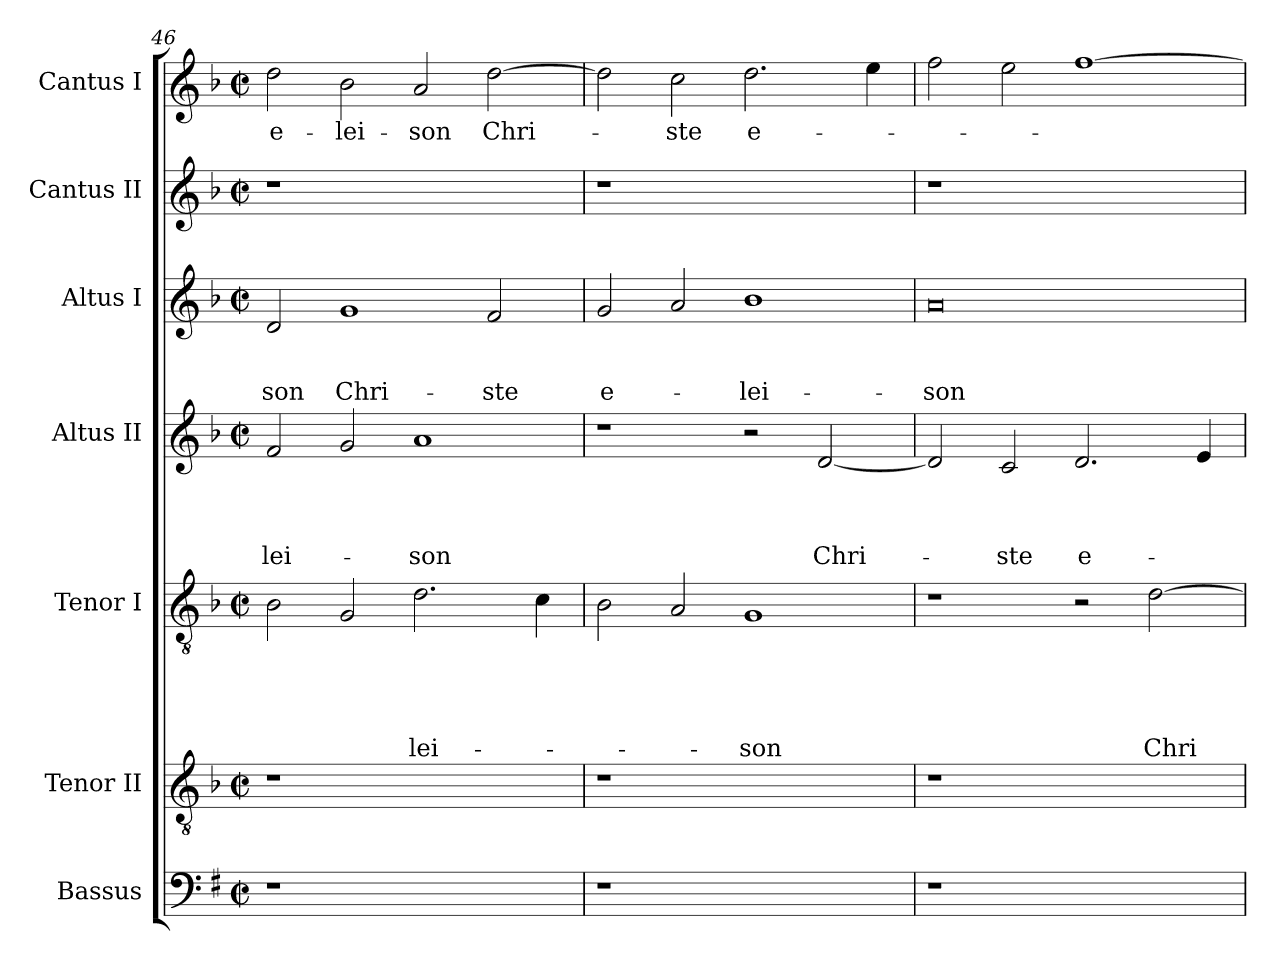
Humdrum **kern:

**kern	**kern	**kern	**text	**text	**text	**text	**text	**kern	**text	**text	**text	**text	**kern	**text	**text	**text	**kern	**kern	**text
*part7	*part6	*part5	*part5	*part5	*part5	*part5	*part5	*part4	*part4	*part4	*part4	*part4	*part3	*part3	*part3	*part3	*part2	*part1	*part1
*staff7	*staff6	*staff5	*staff5	*staff5	*staff5	*staff5	*staff5	*staff4	*staff4	*staff4	*staff4	*staff4	*staff3	*staff3	*staff3	*staff3	*staff2	*staff1	*staff1
*I"Bassus	*I"Tenor II	*I"Tenor I	*	*	*	*	*	*I"Altus II	*	*	*	*	*I"Altus I	*	*	*	*I"Cantus  II	*I"Cantus I	*
*I'B	*I'T2	*I'T1	*	*	*	*	*	*I'A2	*	*	*	*	*I'A1	*	*	*	*I'C2	*I'C1	*
!!LO:LB:g=z
*clefF4	*clefGv2	*clefGv2	*	*	*	*	*	*clefG2	*	*	*	*	*clefG2	*	*	*	*clefG2	*clefG2	*
*ITrd1c2	*ITrd8c14	*	*	*	*	*	*	*	*	*	*	*	*	*	*	*	*	*	*
*k[b-]	*k[b-]	*k[b-]	*	*	*	*	*	*k[b-]	*	*	*	*	*k[b-]	*	*	*	*k[b-]	*k[b-]	*
*d:	*d:	*d:	*	*	*	*	*	*d:	*	*	*	*	*d:	*	*	*	*d:	*d:	*
*M2/2	*M2/2	*M2/2	*	*	*	*	*	*M2/2	*	*	*	*	*M2/2	*	*	*	*M2/2	*M2/2	*
*met(c|)	*met(c|)	*met(c|)	*	*	*	*	*	*met(c|)	*	*	*	*	*met(c|)	*	*	*	*met(c|)	*met(c|)	*
=46	=46	=46	=46	=46	=46	=46	=46	=46	=46	=46	=46	=46	=46	=46	=46	=46	=46	=46	=46
!	!	!	!	!	!	!	!	!	!	!	!	!LO:LY:b	!	!	!	!LO:LY:b	!	!	!LO:LY:b
1r	1r	2B-\	.	.	.	.	.	2f/	.	.	.	-lei-	2d/	.	.	-son	1r	2dd\	e-
!	!	!	!	!	!	!	!	!	!	!	!	!	!	!	!	!LO:LY:b	!	!	!LO:LY:b
.	.	2G/	.	.	.	.	.	2g/	.	.	.	.	1g	.	.	Chri-	.	2b-\	-lei-
!	!	!	!	!	!	!	!LO:LY:b	!	!	!	!	!LO:LY:b	!	!	!	!	!	!	!LO:LY:b
1ryy	1ryy	2.d\	.	.	.	.	-lei-	1a	.	.	.	-son	.	.	.	.	1ryy	2a/	-son
!	!	!	!	!	!	!	!	!	!	!	!	!	!	!	!	!LO:LY:b	!	!	!LO:LY:b
.	.	.	.	.	.	.	.	.	.	.	.	.	2f/	.	.	-ste	.	[2dd\	Chri-
.	.	4c\	.	.	.	.	.	.	.	.	.	.	.	.	.	.	.	.	.
=47	=47	=47	=47	=47	=47	=47	=47	=47	=47	=47	=47	=47	=47	=47	=47	=47	=47	=47	=47
!	!	!	!	!	!	!	!	!	!	!	!	!	!	!	!	!LO:LY:b	!	!	!
1r	1r	2B-\	.	.	.	.	.	1r	.	.	.	.	2g/	.	.	e-	1r	2dd\]	.
!	!	!	!	!	!	!	!	!	!	!	!	!	!	!	!	!	!	!	!LO:LY:b
.	.	2A/	.	.	.	.	.	.	.	.	.	.	2a/	.	.	.	.	2cc\	-ste
!	!	!	!	!	!	!	!LO:LY:b	!	!	!	!	!	!	!	!	!LO:LY:b	!	!	!LO:LY:b
1ryy	1ryy	1G	.	.	.	.	-son	2r	.	.	.	.	1b-	.	.	-lei-	1ryy	2.dd\	e-
!	!	!	!	!	!	!	!	!	!	!	!	!LO:LY:b	!	!	!	!	!	!	!
.	.	.	.	.	.	.	.	[2d/	.	.	.	Chri-	.	.	.	.	.	.	.
.	.	.	.	.	.	.	.	.	.	.	.	.	.	.	.	.	.	4ee\	.
=48	=48	=48	=48	=48	=48	=48	=48	=48	=48	=48	=48	=48	=48	=48	=48	=48	=48	=48	=48
!	!	!	!	!	!	!	!	!	!	!	!	!	!	!	!	!LO:LY:b	!	!	!
1r	1r	1r	.	.	.	.	.	2d/]	.	.	.	.	0a	.	.	-son	1r	2ff\	.
!	!	!	!	!	!	!	!	!	!	!	!	!LO:LY:b	!	!	!	!	!	!	!
.	.	.	.	.	.	.	.	2c/	.	.	.	-ste	.	.	.	.	.	2ee\	.
!	!	!	!	!	!	!	!	!	!	!	!	!LO:LY:b	!	!	!	!	!	!	!
1ryy	1ryy	2r	.	.	.	.	.	2.d/	.	.	.	e-	.	.	.	.	1ryy	[1ff	.
!	!	!	!	!	!	!	!LO:LY:b	!	!	!	!	!	!	!	!	!	!	!	!
.	.	[2d\	.	.	.	.	Chri-	.	.	.	.	.	.	.	.	.	.	.	.
.	.	.	.	.	.	.	.	4e/	.	.	.	.	.	.	.	.	.	.	.
=	=	=	=	=	=	=	=	=	=	=	=	=	=	=	=	=	=	=	=
*-	*-	*-	*-	*-	*-	*-	*-	*-	*-	*-	*-	*-	*-	*-	*-	*-	*-	*-	*-
